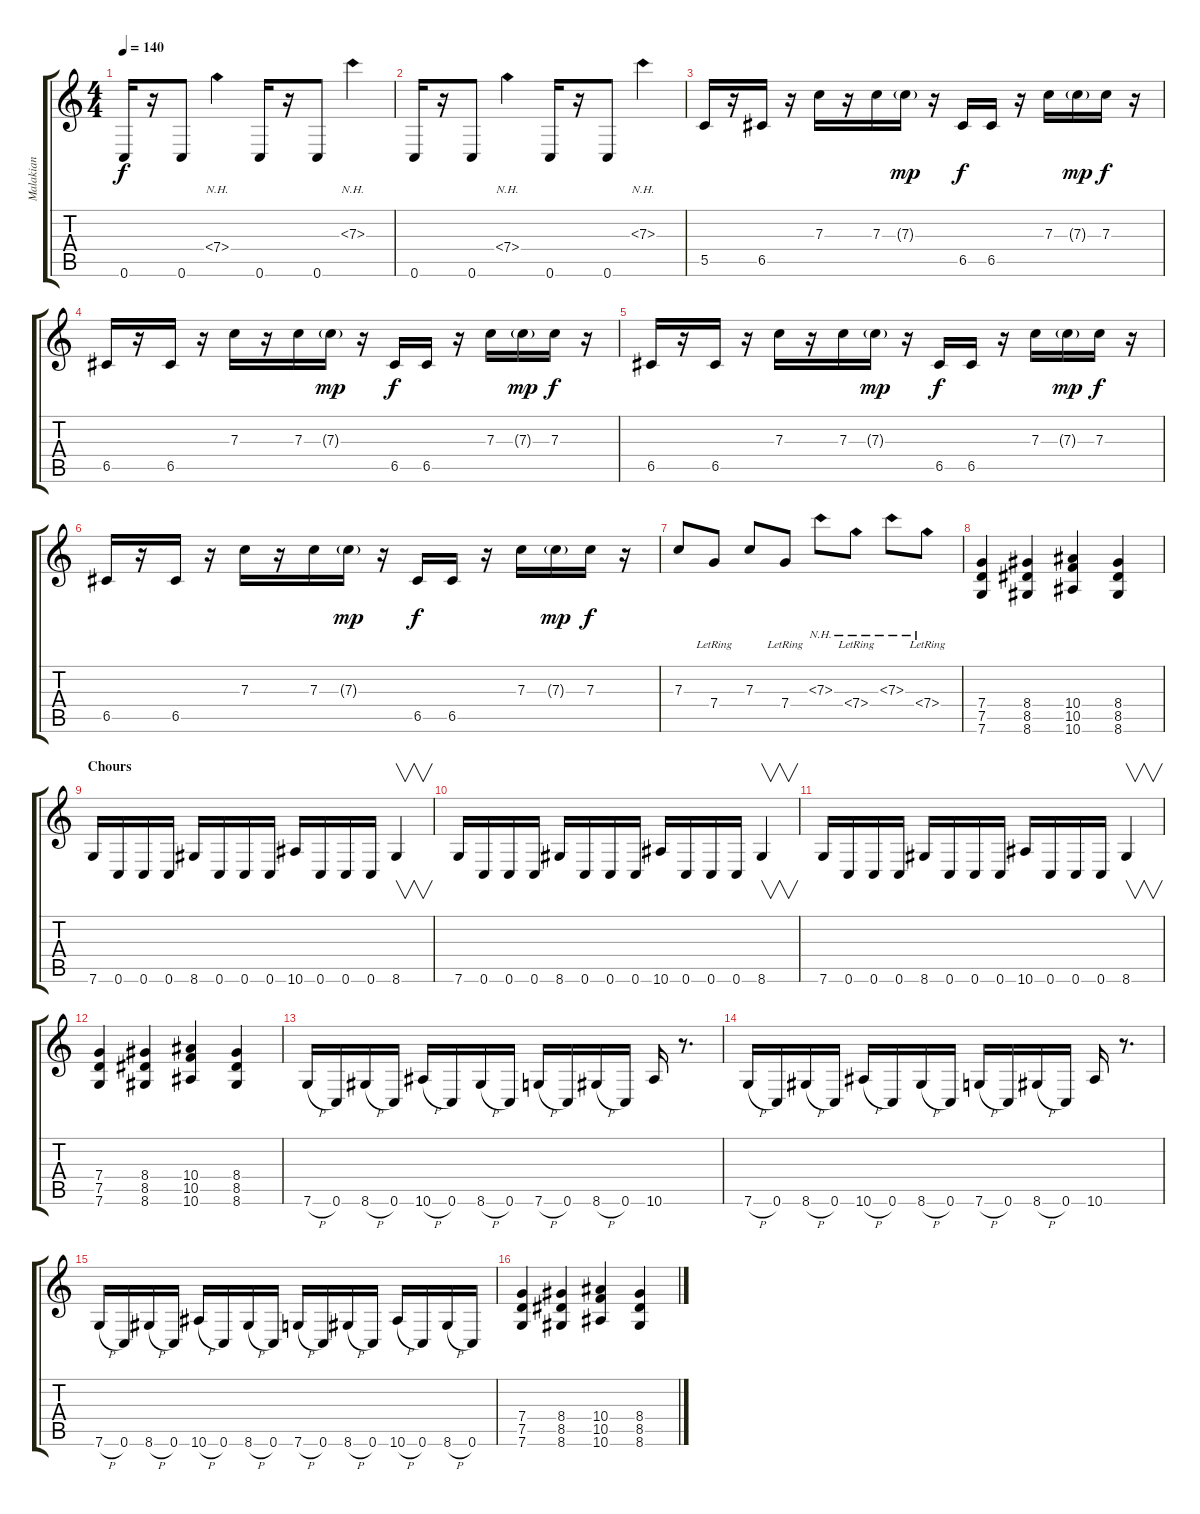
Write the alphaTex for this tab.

\track ("Malakian" "Malakian") {instrument overdrivenguitar}
\staff {score tabs}
\tuning (D4 A3 F3 C3 G2 C2) {hide}
\ts (4 4)
\tempo 140
\clef g2
\ks c
0.6.16{dy f volume 14} r.16 0.6.8 7.4{nh}.4 0.6.16 r.16 0.6.8 7.3{nh}.4 |
0.6.16 r.16 0.6.8 7.4{nh}.4 0.6.16 r.16 0.6.8 7.3{nh}.4 |
5.5.16{volume 11} r.16 6.5.16 r.16 7.3.16 r.16 7.3.16 7.3{g}.16{dy mp} r.16 6.5.16{dy f} 6.5.16 r.16 7.3.16 7.3{g}.16{dy mp} 7.3.16{dy f} r.16 |
6.5.16 r.16 6.5.16 r.16 7.3.16 r.16 7.3.16 7.3{g}.16{dy mp} r.16 6.5.16{dy f} 6.5.16 r.16 7.3.16 7.3{g}.16{dy mp} 7.3.16{dy f} r.16 |
6.5.16 r.16 6.5.16 r.16 7.3.16 r.16 7.3.16 7.3{g}.16{dy mp} r.16 6.5.16{dy f} 6.5.16 r.16 7.3.16 7.3{g}.16{dy mp} 7.3.16{dy f} r.16 |
6.5.16 r.16 6.5.16 r.16 7.3.16 r.16 7.3.16 7.3{g}.16{dy mp} r.16 6.5.16{dy f} 6.5.16 r.16 7.3.16 7.3{g}.16{dy mp} 7.3.16{dy f} r.16 |
7.3.8{volume 14 instrument overdrivenguitar} 7.4{lr}.8 7.3.8 7.4{lr}.8 7.3{nh}.8 7.4{nh lr}.8 7.3{nh}.8 7.4{nh lr}.8 |
(7.4 7.5 7.6).4 (8.4 8.5 8.6).4 (10.4 10.5 10.6).4 (8.4 8.5 8.6).4 |
\section ("" "Chours")
7.6.16 0.6.16 0.6.16 0.6.16 8.6.16 0.6.16 0.6.16 0.6.16 10.6.16 0.6.16 0.6.16 0.6.16 8.6.4{v} |
7.6.16 0.6.16 0.6.16 0.6.16 8.6.16 0.6.16 0.6.16 0.6.16 10.6.16 0.6.16 0.6.16 0.6.16 8.6.4{v} |
7.6.16 0.6.16 0.6.16 0.6.16 8.6.16 0.6.16 0.6.16 0.6.16 10.6.16 0.6.16 0.6.16 0.6.16 8.6.4{v} |
(7.4 7.5 7.6).4 (8.4 8.5 8.6).4 (10.4 10.5 10.6).4 (8.4 8.5 8.6).4 |
7.6{h}.16 0.6.16 8.6{h}.16 0.6.16 10.6{h}.16 0.6.16 8.6{h}.16 0.6.16 7.6{h}.16 0.6.16 8.6{h}.16 0.6.16 10.6.16 r.8{d} |
7.6{h}.16 0.6.16 8.6{h}.16 0.6.16 10.6{h}.16 0.6.16 8.6{h}.16 0.6.16 7.6{h}.16 0.6.16 8.6{h}.16 0.6.16 10.6.16 r.8{d} |
7.6{h}.16 0.6.16 8.6{h}.16 0.6.16 10.6{h}.16 0.6.16 8.6{h}.16 0.6.16 7.6{h}.16 0.6.16 8.6{h}.16 0.6.16 10.6{h}.16 0.6.16 8.6{h}.16 0.6.16 |
(7.4 7.5 7.6).4 (8.4 8.5 8.6).4 (10.4 10.5 10.6).4 (8.4 8.5 8.6).4
